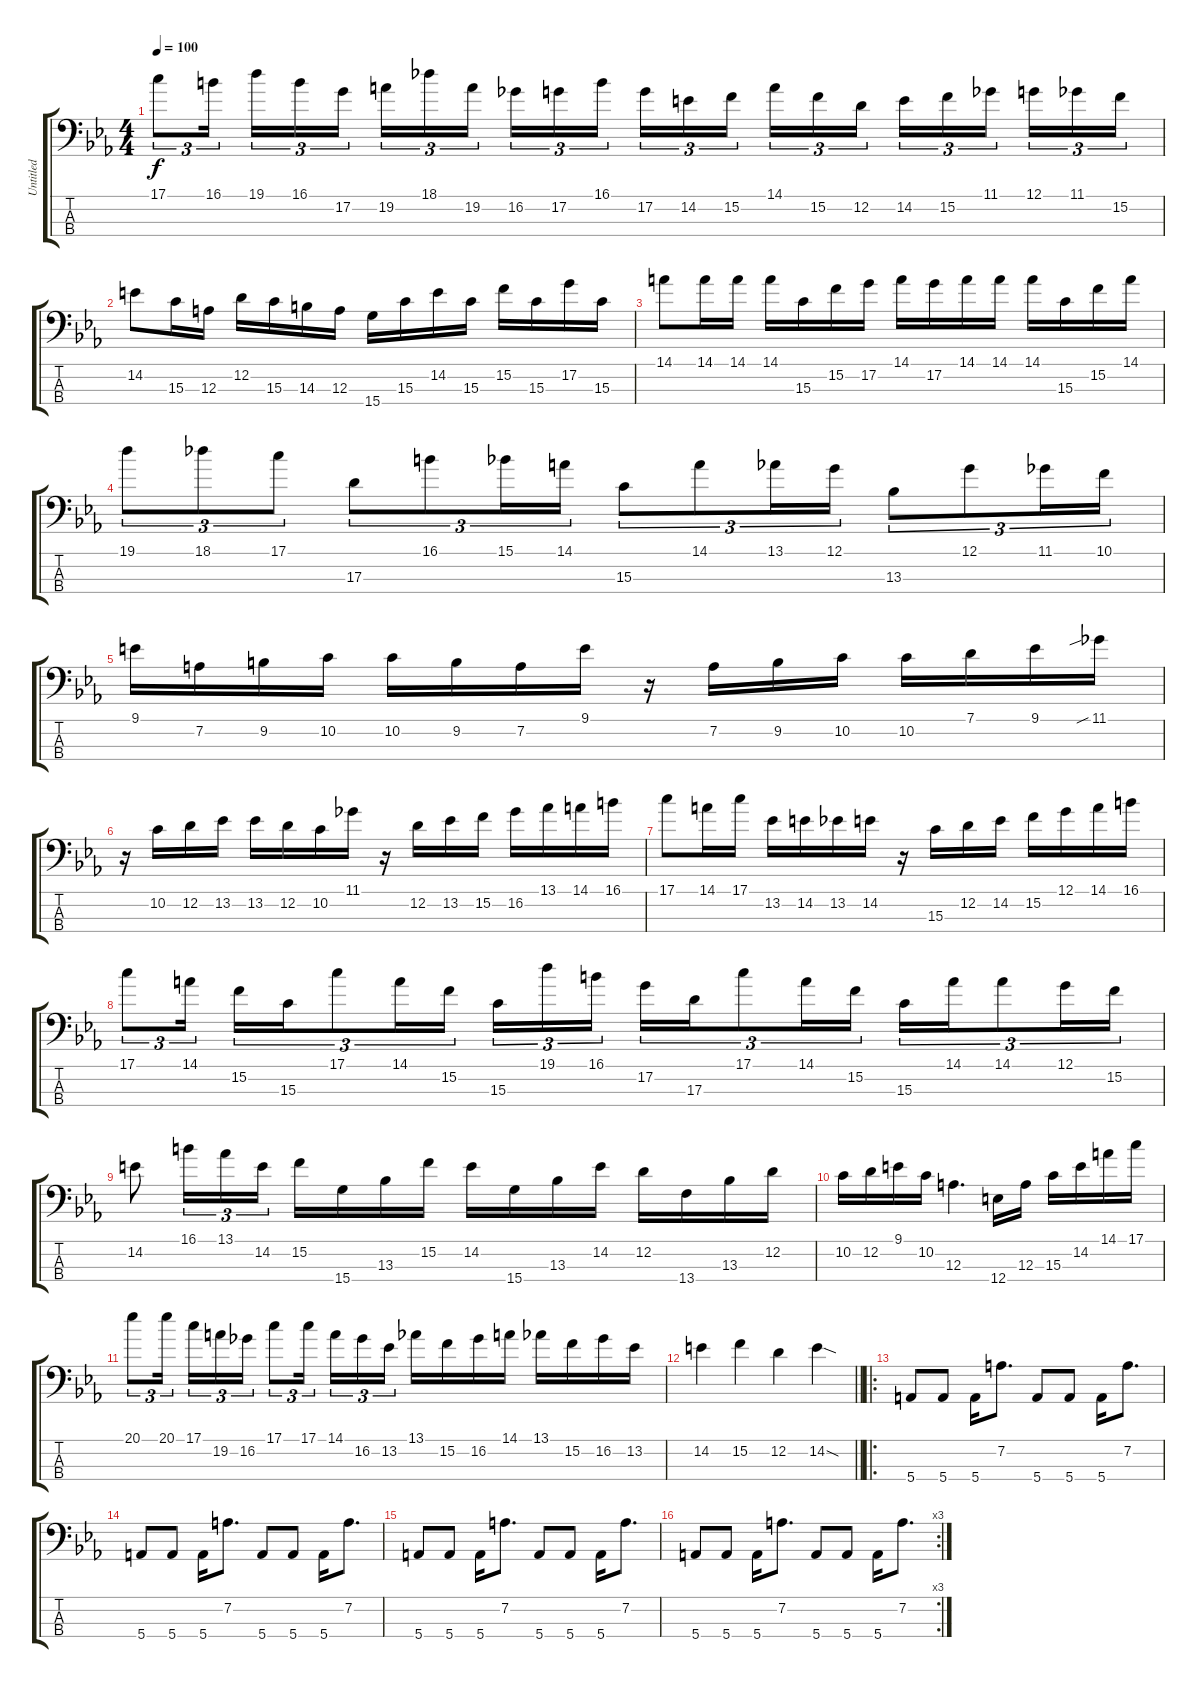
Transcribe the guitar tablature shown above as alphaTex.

\track ("Untitled" "Untitled") {instrument electricbassfinger}
\staff {score tabs}
\tuning (G2 D2 A1 E1) {hide}
\ts (4 4)
\tempo 100
\clef f4
\ks eb
17.1.8{tu (3 2) dy f} 16.1.16{tu (3 2) beam splitsecondary} 19.1.16{tu (3 2)} 16.1.16{tu (3 2)} 17.2.16{tu (3 2)} 19.2.16{tu (3 2)} 18.1.16{tu (3 2)} 19.2.16{tu (3 2) beam splitsecondary} 16.2.16{tu (3 2)} 17.2.16{tu (3 2)} 16.1.16{tu (3 2)} 17.2.16{tu (3 2)} 14.2.16{tu (3 2)} 15.2.16{tu (3 2) beam splitsecondary} 14.1.16{tu (3 2)} 15.2.16{tu (3 2)} 12.2.16{tu (3 2)} 14.2.16{tu (3 2)} 15.2.16{tu (3 2)} 11.1.16{tu (3 2) beam splitsecondary} 12.1.16{tu (3 2)} 11.1.16{tu (3 2)} 15.2.16{tu (3 2)} |
14.2.8 15.3.16 12.3.16 12.2.16 15.3.16 14.3.16 12.3.16 15.4.16 15.3.16 14.2.16 15.3.16 15.2.16 15.3.16 17.2.16 15.3.16 |
14.1.8 14.1.16 14.1.16 14.1.16 15.3.16 15.2.16 17.2.16 14.1.16 17.2.16 14.1.16 14.1.16 14.1.16 15.3.16 15.2.16 14.1.16 |
19.1.8{tu (3 2)} 18.1.8{tu (3 2)} 17.1.8{tu (3 2)} 17.3.8{tu (3 2)} 16.1.8{tu (3 2)} 15.1.16{tu (3 2)} 14.1.16{tu (3 2)} 15.3.8{tu (3 2)} 14.1.8{tu (3 2)} 13.1.16{tu (3 2)} 12.1.16{tu (3 2)} 13.3.8{tu (3 2)} 12.1.8{tu (3 2)} 11.1.16{tu (3 2)} 10.1.16{tu (3 2)} |
9.1.16 7.2.16 9.2.16 10.2.16 10.2.16 9.2.16 7.2.16 9.1.16 r.16 7.2.16 9.2.16 10.2.16 10.2.16 7.1.16 9.1.16 11.1{sib}.16 |
r.16 10.2.16 12.2.16 13.2.16 13.2.16 12.2.16 10.2.16 11.1.16 r.16 12.2.16 13.2.16 15.2.16 16.2.16 13.1.16 14.1.16 16.1.16 |
17.1.8 14.1.16 17.1.16 13.2.16 14.2.16 13.2.16 14.2.16 r.16 15.3.16 12.2.16 14.2.16 15.2.16 12.1.16 14.1.16 16.1.16 |
17.1.8{tu (3 2)} 14.1.16{tu (3 2) beam splitsecondary} 15.2.16{tu (3 2)} 15.3.16{tu (3 2)} 17.1.8{tu (3 2)} 14.1.16{tu (3 2)} 15.2.16{tu (3 2) beam splitsecondary} 15.3.16{tu (3 2)} 19.1.16{tu (3 2)} 16.1.16{tu (3 2)} 17.2.16{tu (3 2)} 17.3.16{tu (3 2)} 17.1.8{tu (3 2)} 14.1.16{tu (3 2)} 15.2.16{tu (3 2)} 15.3.16{tu (3 2)} 14.1.16{tu (3 2)} 14.1.8{tu (3 2)} 12.1.16{tu (3 2)} 15.2.16{tu (3 2)} |
14.2.8 16.1.16{tu (3 2)} 13.1.16{tu (3 2)} 14.2.16{tu (3 2)} 15.2.16 15.4.16 13.3.16 15.2.16 14.2.16 15.4.16 13.3.16 14.2.16 12.2.16 13.4.16 13.3.16 12.2.16 |
10.2.16 12.2.16 9.1.16 10.2.16 12.3.4{d} 12.4.16 12.3.16 15.3.16 14.2.16 14.1.16 17.1.16 |
20.1.8{tu (3 2)} 20.1.16{tu (3 2) beam splitsecondary} 17.1.16{tu (3 2)} 19.2.16{tu (3 2)} 16.2.16{tu (3 2)} 17.1.8{tu (3 2)} 17.1.16{tu (3 2) beam splitsecondary} 14.1.16{tu (3 2)} 16.2.16{tu (3 2)} 13.2.16{tu (3 2)} 13.1.16 15.2.16 16.2.16 14.1.16 13.1.16 15.2.16 16.2.16 13.2.16 |
\barLineRight lightlight
14.2.4 15.2.4 12.2.4 14.2{sod}.4 |
\ro
5.4.8 5.4.8 5.4.16 7.2.8{d} 5.4.8 5.4.8 5.4.16 7.2.8{d} |
5.4.8 5.4.8 5.4.16 7.2.8{d} 5.4.8 5.4.8 5.4.16 7.2.8{d} |
5.4.8 5.4.8 5.4.16 7.2.8{d} 5.4.8 5.4.8 5.4.16 7.2.8{d} |
\rc 3
5.4.8 5.4.8 5.4.16 7.2.8{d} 5.4.8 5.4.8 5.4.16 7.2.8{d}
